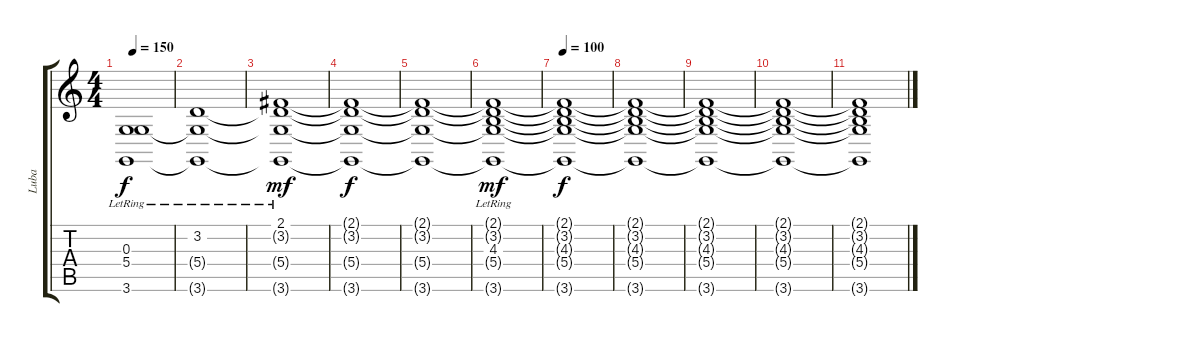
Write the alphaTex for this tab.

\track ("Luba" "Luba") {instrument synthstrings1}
\staff {score tabs}
\tuning (E4 B3 G3 D3 A2 E2) {hide}
\ts (4 4)
\tempo 150
\clef g2
\ks c
(0.3{lr} 5.4{t} 3.6{t}).1{dy f} |
(3.2{lr} 5.4{t} 3.6{t}).1 |
(2.1{lr} 3.2{t} 5.4{t} 3.6{t}).1{dy mf} |
(2.1{t} 3.2{t} 5.4{t} 3.6{t}).1{dy f} |
(2.1{t} 3.2{t} 5.4{t} 3.6{t}).1 |
(2.1{t} 3.2{t} 4.3{lr} 5.4{t} 3.6{t}).1{dy mf} |
\tempo 100
(2.1{t} 3.2{t} 4.3{t} 5.4{t} 3.6{t}).1{dy f} |
(2.1{t} 3.2{t} 4.3{t} 5.4{t} 3.6{t}).1 |
(2.1{t} 3.2{t} 4.3{t} 5.4{t} 3.6{t}).1 |
(2.1{t} 3.2{t} 4.3{t} 5.4{t} 3.6{t}).1 |
(2.1{t} 3.2{t} 4.3{t} 5.4{t} 3.6{t}).1
